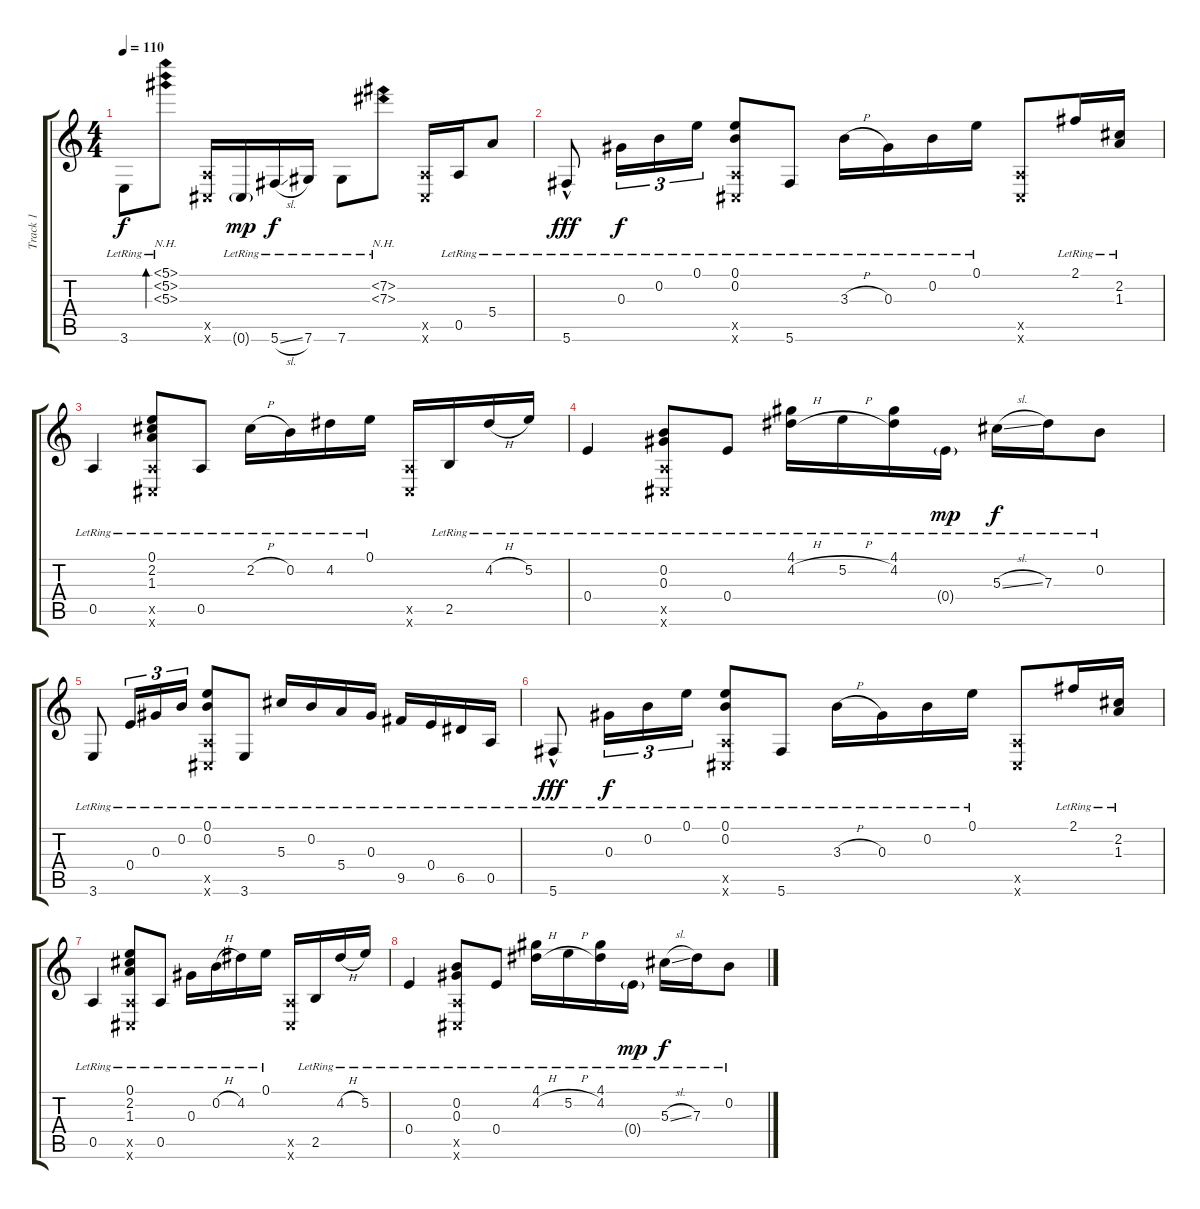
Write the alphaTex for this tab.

\track ("Track 1" "Track 1") {instrument acousticguitarsteel}
\staff {score tabs}
\tuning (E4 B3 Ab3 E3 A2 Db2) {hide}
\ts (4 4)
\tempo 110
\clef g2
\ks c
3.6{lr}.8{dy f} (5.1{nh lr} 5.2{nh lr} 5.3{nh lr}).8{bd 480} (0.5{x} 0.6{x}).16 0.6{g lr}.16{dy mp} 5.6{sl lr}.16{dy f} 7.6{lr}.16 7.6{lr}.8 (7.2{nh lr} 7.3{nh lr}).8 (0.5{x} 0.6{x}).16 0.5{lr}.16 5.4{lr}.8 |
5.6{hac lr}.8{dy fff} 0.3{lr}.16{tu (3 2) dy f} 0.2{lr}.16{tu (3 2)} 0.1{lr}.16{tu (3 2)} (0.1{lr} 0.2{lr} 0.5{x} 0.6{x}).8 5.6{lr}.8 3.3{h lr}.16 0.3{lr}.16 0.2{lr}.16 0.1{lr}.16 (0.5{x} 0.6{x}).8 2.1{lr}.16 (2.2{lr} 1.3{lr}).16 |
0.5{lr}.4 (0.1{lr} 2.2{lr} 1.3{lr} 0.5{x} 0.6{x}).8 0.5{lr}.8 2.2{h lr}.16 0.2{lr}.16 4.2{lr}.16 0.1{lr}.16 (0.5{x} 0.6{x}).16 2.5{lr}.16 4.2{h lr}.16 5.2{lr}.16 |
0.4{lr}.4 (0.2{lr} 0.3{lr} 0.5{x} 0.6{x}).8 0.4{lr}.8 (4.1{lr} 4.2{h lr}).16 5.2{h lr}.16 (4.1{lr} 4.2{lr}).16 0.4{g lr}.16{dy mp} 5.3{sl lr}.16{dy f} 7.3{lr}.16 0.2{lr}.8 |
3.6{lr}.8 0.4{lr}.16{tu (3 2)} 0.3{lr}.16{tu (3 2)} 0.2{lr}.16{tu (3 2)} (0.1{lr} 0.2{lr} 0.5{x} 0.6{x}).8 3.6{lr}.8 5.3{lr}.16 0.2{lr}.16 5.4{lr}.16 0.3{lr}.16 9.5{lr}.16 0.4{lr}.16 6.5{lr}.16 0.5{lr}.16 |
5.6{hac lr}.8{dy fff} 0.3{lr}.16{tu (3 2) dy f} 0.2{lr}.16{tu (3 2)} 0.1{lr}.16{tu (3 2)} (0.1{lr} 0.2{lr} 0.5{x} 0.6{x}).8 5.6{lr}.8 3.3{h lr}.16 0.3{lr}.16 0.2{lr}.16 0.1{lr}.16 (0.5{x} 0.6{x}).8 2.1{lr}.16 (2.2{lr} 1.3{lr}).16 |
0.5{lr}.4 (0.1{lr} 2.2{lr} 1.3{lr} 0.5{x} 0.6{x}).8 0.5{lr}.8 0.3{lr}.16 0.2{h lr}.16 4.2{lr}.16 0.1{lr}.16 (0.5{x} 0.6{x}).16 2.5{lr}.16 4.2{h lr}.16 5.2{lr}.16 |
0.4{lr}.4 (0.2{lr} 0.3{lr} 0.5{x} 0.6{x}).8 0.4{lr}.8 (4.1{lr} 4.2{h lr}).16 5.2{h lr}.16 (4.1{lr} 4.2{lr}).16 0.4{g lr}.16{dy mp} 5.3{sl lr}.16{dy f} 7.3{lr}.16 0.2{lr}.8
